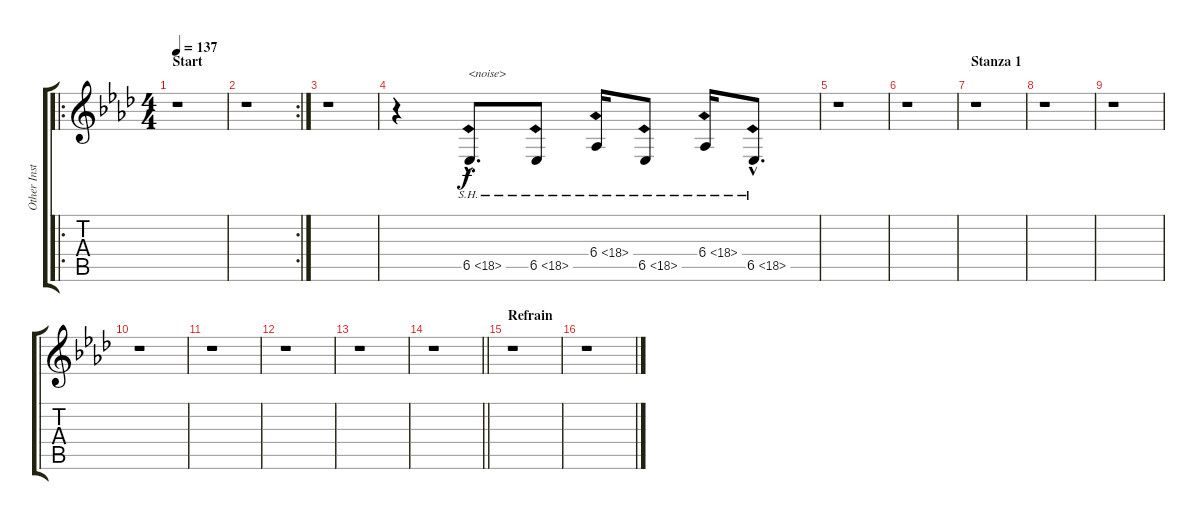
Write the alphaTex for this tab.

\track ("Other Inst." "Other Inst") {instrument tubularbells}
\staff {score tabs}
\tuning (E4 B3 G3 D3 A2 E2) {hide}
\ro
\ts (4 4)
\section ("" "Start")
\tempo 137
\clef g2
\ks ab
r.1{dy f instrument tubularbells} |
\rc 2
r.1 |
r.1 |
r.4 6.5{sh 12 hac}.8{d txt "<noise>" volume 11 balance 16 instrument guitarfretnoise} 6.5{sh 12}.8 6.4{sh 12}.16 6.5{sh 12}.8 6.4{sh 12}.16 6.5{sh 12 hac}.8{d} |
r.1 |
r.1 |
\section ("" "Stanza 1")
r.1 |
r.1 |
r.1 |
r.1 |
r.1 |
r.1 |
r.1 |
\barLineRight lightlight
r.1 |
\section ("" "Refrain")
r.1 |
r.1
